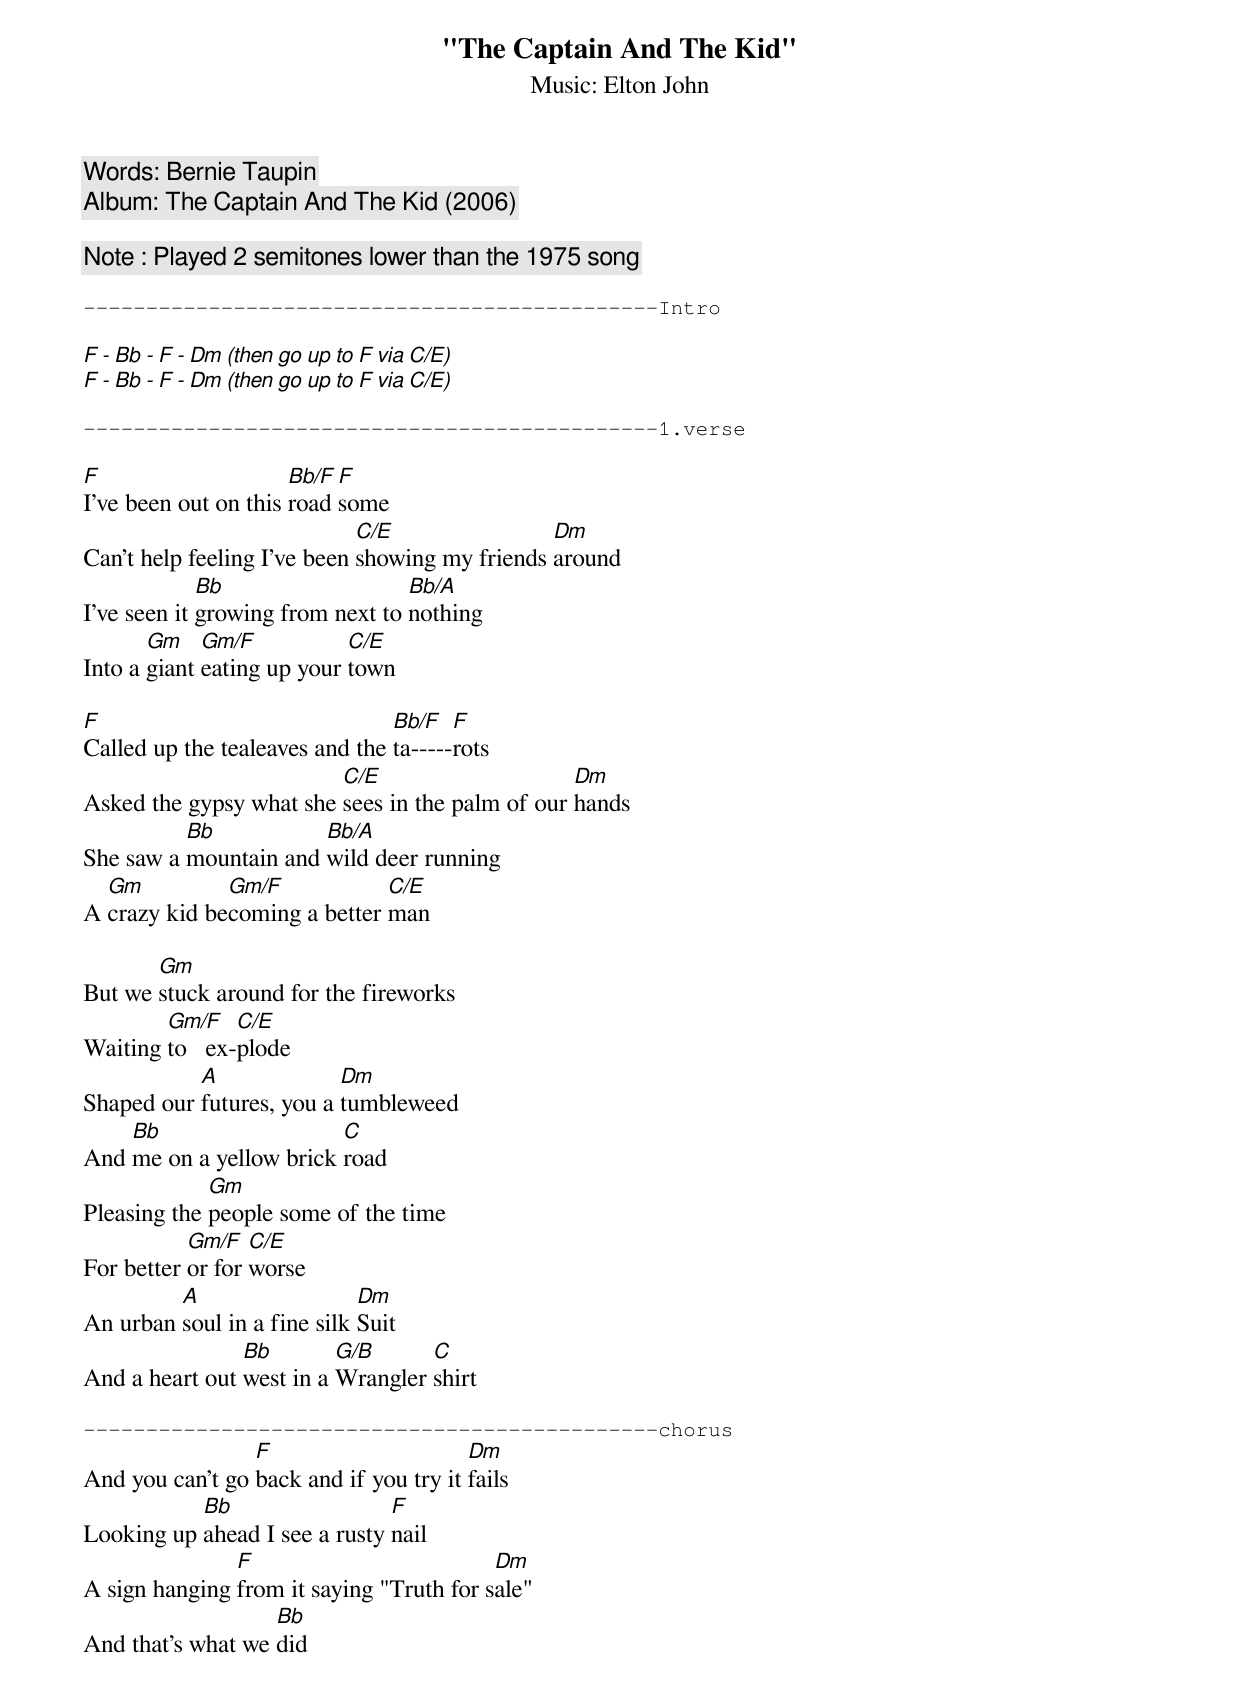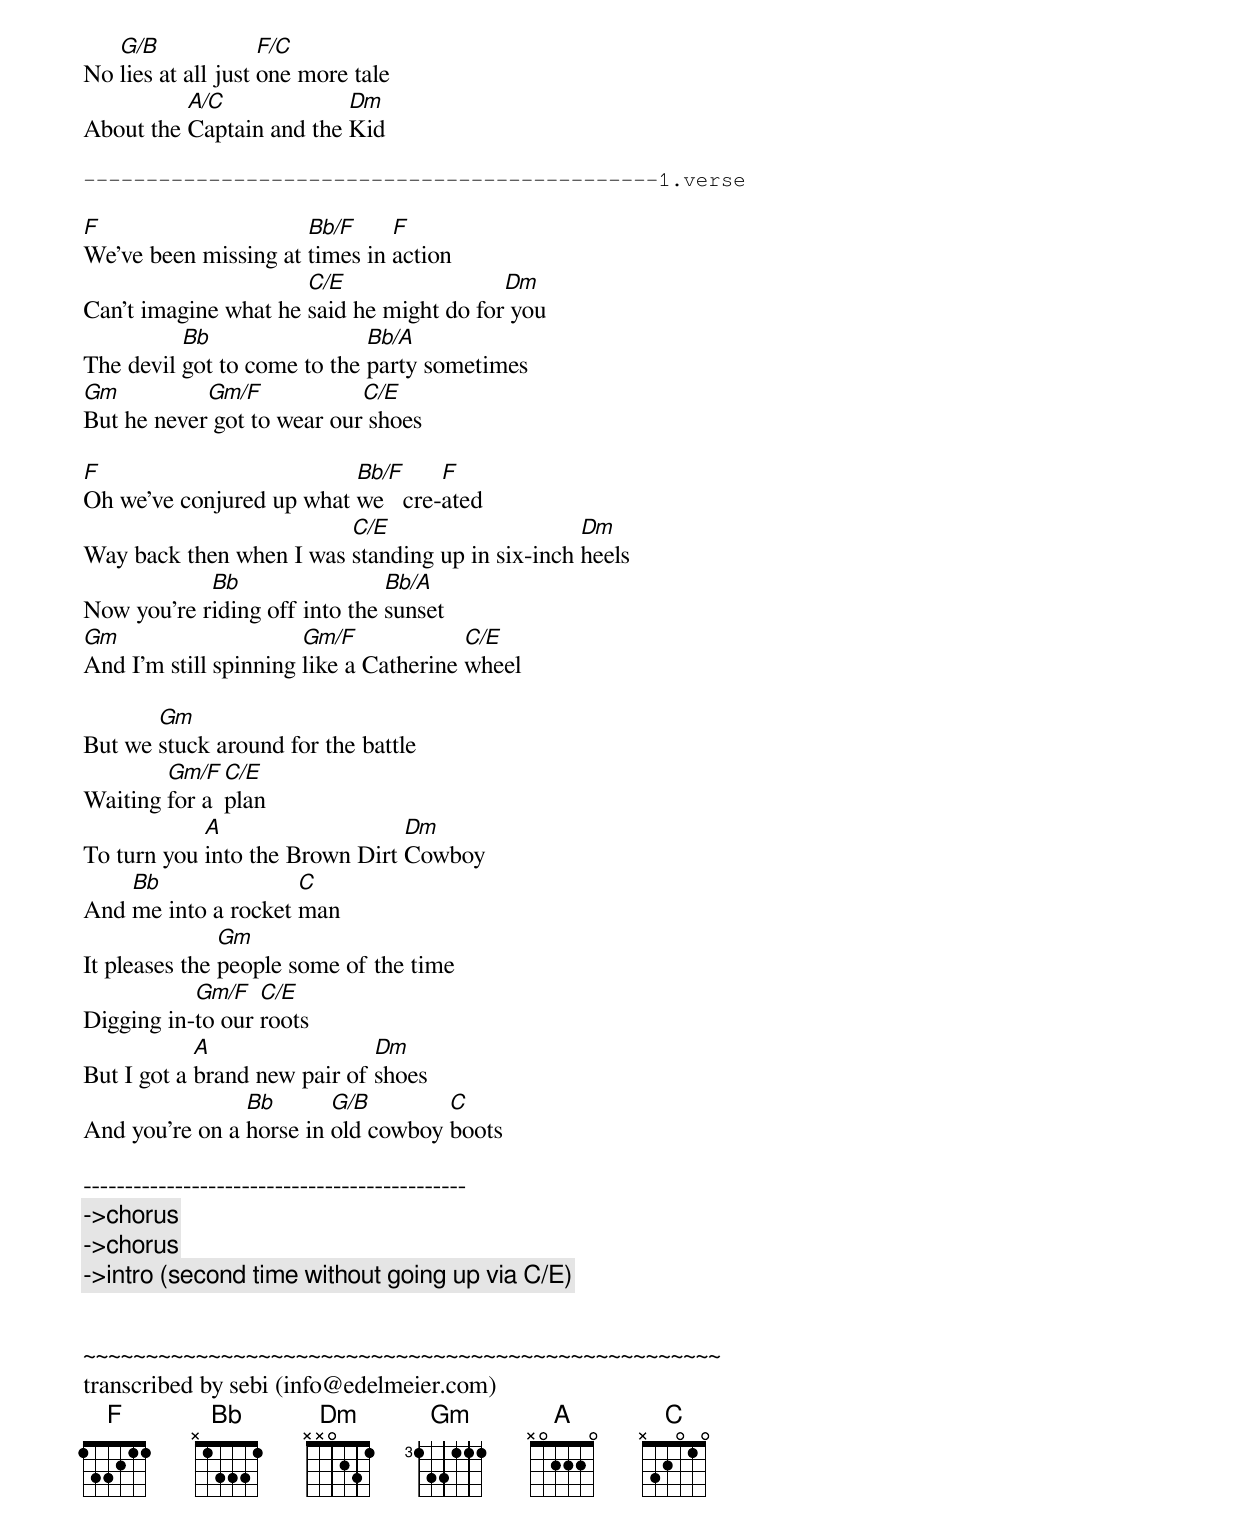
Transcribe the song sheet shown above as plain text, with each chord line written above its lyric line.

"The Captain And The Kid"
Music: Elton John
Words: Bernie Taupin
Album: The Captain And The Kid (2006)

[Note : Played 2 semitones lower than the 1975 song]

----------------------------------------------Intro

F - Bb - F - Dm  (then go up to F via C/E)
F - Bb - F - Dm  (then go up to F via C/E)

----------------------------------------------1.verse

F                     Bb/F F
I've been out on this road some
                             C/E                Dm
Can't help feeling I've been showing my friends around
             Bb                   Bb/A
I've seen it growing from next to nothing
       Gm    Gm/F           C/E
Into a giant eating up your town

F                               Bb/F   F
Called up the tealeaves and the ta-----rots
                         C/E                     Dm
Asked the gypsy what she sees in the palm of our hands
          Bb           Bb/A
She saw a mountain and wild deer running
  Gm          Gm/F            C/E
A crazy kid becoming a better man

       Gm
But we stuck around for the fireworks
        Gm/F    C/E
Waiting to   ex-plode
           A              Dm
Shaped our futures, you a tumbleweed
    Bb                   C
And me on a yellow brick road
             Gm
Pleasing the people some of the time
           Gm/F   C/E
For better or for worse
         A                   Dm
An urban soul in a fine silk Suit
                Bb        G/B      C
And a heart out west in a Wrangler shirt

----------------------------------------------chorus
                 F                      Dm
And you can't go back and if you try it fails
           Bb                  F
Looking up ahead I see a rusty nail
               F                          Dm
A sign hanging from it saying "Truth for sale"
                   Bb
And that's what we did
   G/B              F/C
No lies at all just one more tale
          A/C             Dm
About the Captain and the Kid

----------------------------------------------1.verse

F                     Bb/F     F
We've been missing at times in action
                      C/E                 Dm
Can't imagine what he said he might do for you
          Bb                 Bb/A
The devil got to come to the party sometimes
Gm          Gm/F            C/E
But he never got to wear our shoes

F                         Bb/F     F
Oh we've conjured up what we   cre-ated
                         C/E                     Dm
Way back then when I was standing up in six-inch heels
            Bb                 Bb/A
Now you're riding off into the sunset
Gm                     Gm/F             C/E
And I'm still spinning like a Catherine wheel

       Gm
But we stuck around for the battle
        Gm/F  C/E
Waiting for a plan
            A                   Dm
To turn you into the Brown Dirt Cowboy
    Bb               C
And me into a rocket man
               Gm
It pleases the people some of the time
           Gm/F   C/E
Digging in-to our roots
            A                 Dm
But I got a brand new pair of shoes
                Bb       G/B        C
And you're on a horse in old cowboy boots

----------------------------------------------
[->chorus]
[->chorus]
[->intro (second time without going up via C/E)]


~~~~~~~~~~~~~~~~~~~~~~~~~~~~~~~~~~~~~~~~~~~~~~~~~~~
transcribed by sebi (info@edelmeier.com)
